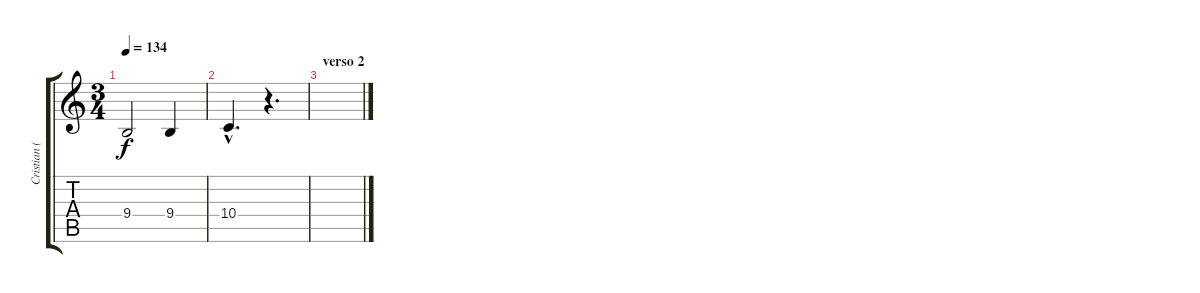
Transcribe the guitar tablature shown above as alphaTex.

\track ("Cristian (voz)" "Cristian (") {instrument lead6voice}
\staff {score tabs}
\tuning (E4 B3 G3 D3 A2 E2) {hide}
\ts (3 4)
\tempo 134
\clef g2
\ks c
9.4.2{dy f} 9.4.4 |
10.4{hac}.4{d} r.4{d} |
\section ("" "verso 2")
